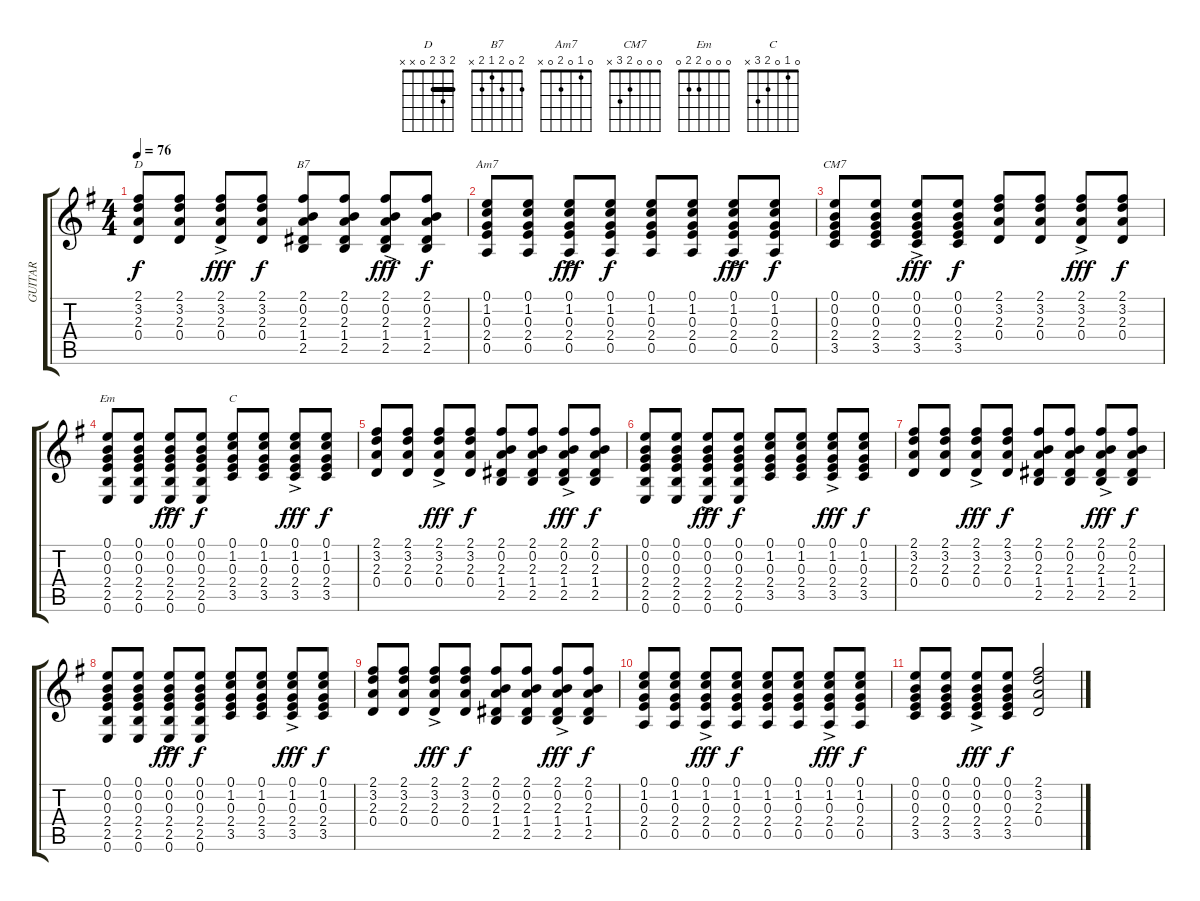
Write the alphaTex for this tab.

\track ("GUITAR" "GUITAR") {instrument acousticguitarsteel}
\staff {score tabs}
\tuning (E4 B3 G3 D3 A2 E2) {hide}
\chord ("D" 2 3 2 0 x x) {barre 2}
\chord ("B7" 2 0 2 1 2 x)
\chord ("Am7" 0 1 0 2 0 x)
\chord ("CM7" 0 0 0 2 3 x)
\chord ("Em" 0 0 0 2 2 0)
\chord ("C" 0 1 0 2 3 x)
\ts (4 4)
\tempo 76
\clef g2
\ks eminor
(2.1 3.2 2.3 0.4).8{ch "D" dy f} (2.1 3.2 2.3 0.4).8 (2.1{ac} 3.2{ac} 2.3{ac} 0.4{ac}).8{dy fff} (2.1 3.2 2.3 0.4).8{dy f} (2.1 0.2 2.3 1.4 2.5).8{ch "B7"} (2.1 0.2 2.3 1.4 2.5).8 (2.1{ac} 0.2{ac} 2.3{ac} 1.4{ac} 2.5{ac}).8{dy fff} (2.1 0.2 2.3 1.4 2.5).8{dy f} |
(0.1 1.2 0.3 2.4 0.5).8{ch "Am7"} (0.1 1.2 0.3 2.4 0.5).8 (0.1{ac} 1.2{ac} 0.3{ac} 2.4{ac} 0.5{ac}).8{dy fff} (0.1 1.2 0.3 2.4 0.5).8{dy f} (0.1 1.2 0.3 2.4 0.5).8 (0.1 1.2 0.3 2.4 0.5).8 (0.1{ac} 1.2{ac} 0.3{ac} 2.4{ac} 0.5{ac}).8{dy fff} (0.1 1.2 0.3 2.4 0.5).8{dy f} |
(0.1 0.2 0.3 2.4 3.5).8{ch "CM7"} (0.1 0.2 0.3 2.4 3.5).8 (0.1{ac} 0.2{ac} 0.3{ac} 2.4{ac} 3.5{ac}).8{dy fff} (0.1 0.2 0.3 2.4 3.5).8{dy f} (2.1 3.2 2.3 0.4).8 (2.1 3.2 2.3 0.4).8 (2.1{ac} 3.2{ac} 2.3{ac} 0.4{ac}).8{dy fff} (2.1 3.2 2.3 0.4).8{dy f} |
(0.1 0.2 0.3 2.4 2.5 0.6).8{ch "Em" instrument overdrivenguitar} (0.1 0.2 0.3 2.4 2.5 0.6).8 (0.1{ac} 0.2{ac} 0.3{ac} 2.4{ac} 2.5{ac} 0.6{ac}).8{dy fff} (0.1 0.2 0.3 2.4 2.5 0.6).8{dy f} (0.1 1.2 0.3 2.4 3.5).8{ch "C"} (0.1 1.2 0.3 2.4 3.5).8 (0.1{ac} 1.2{ac} 0.3{ac} 2.4{ac} 3.5{ac}).8{dy fff} (0.1 1.2 0.3 2.4 3.5).8{dy f} |
(2.1 3.2 2.3 0.4).8 (2.1 3.2 2.3 0.4).8 (2.1{ac} 3.2{ac} 2.3{ac} 0.4{ac}).8{dy fff} (2.1 3.2 2.3 0.4).8{dy f} (2.1 0.2 2.3 1.4 2.5).8 (2.1 0.2 2.3 1.4 2.5).8 (2.1{ac} 0.2{ac} 2.3{ac} 1.4{ac} 2.5{ac}).8{dy fff} (2.1 0.2 2.3 1.4 2.5).8{dy f} |
(0.1 0.2 0.3 2.4 2.5 0.6).8{instrument overdrivenguitar} (0.1 0.2 0.3 2.4 2.5 0.6).8 (0.1{ac} 0.2{ac} 0.3{ac} 2.4{ac} 2.5{ac} 0.6{ac}).8{dy fff} (0.1 0.2 0.3 2.4 2.5 0.6).8{dy f} (0.1 1.2 0.3 2.4 3.5).8 (0.1 1.2 0.3 2.4 3.5).8 (0.1{ac} 1.2{ac} 0.3{ac} 2.4{ac} 3.5{ac}).8{dy fff} (0.1 1.2 0.3 2.4 3.5).8{dy f} |
(2.1 3.2 2.3 0.4).8 (2.1 3.2 2.3 0.4).8 (2.1{ac} 3.2{ac} 2.3{ac} 0.4{ac}).8{dy fff} (2.1 3.2 2.3 0.4).8{dy f} (2.1 0.2 2.3 1.4 2.5).8 (2.1 0.2 2.3 1.4 2.5).8 (2.1{ac} 0.2{ac} 2.3{ac} 1.4{ac} 2.5{ac}).8{dy fff} (2.1 0.2 2.3 1.4 2.5).8{dy f} |
(0.1 0.2 0.3 2.4 2.5 0.6).8{instrument overdrivenguitar} (0.1 0.2 0.3 2.4 2.5 0.6).8 (0.1{ac} 0.2{ac} 0.3{ac} 2.4{ac} 2.5{ac} 0.6{ac}).8{dy fff} (0.1 0.2 0.3 2.4 2.5 0.6).8{dy f} (0.1 1.2 0.3 2.4 3.5).8 (0.1 1.2 0.3 2.4 3.5).8 (0.1{ac} 1.2{ac} 0.3{ac} 2.4{ac} 3.5{ac}).8{dy fff} (0.1 1.2 0.3 2.4 3.5).8{dy f} |
(2.1 3.2 2.3 0.4).8 (2.1 3.2 2.3 0.4).8 (2.1{ac} 3.2{ac} 2.3{ac} 0.4{ac}).8{dy fff} (2.1 3.2 2.3 0.4).8{dy f} (2.1 0.2 2.3 1.4 2.5).8 (2.1 0.2 2.3 1.4 2.5).8 (2.1{ac} 0.2{ac} 2.3{ac} 1.4{ac} 2.5{ac}).8{dy fff} (2.1 0.2 2.3 1.4 2.5).8{dy f} |
(0.1 1.2 0.3 2.4 0.5).8 (0.1 1.2 0.3 2.4 0.5).8 (0.1{ac} 1.2{ac} 0.3{ac} 2.4{ac} 0.5{ac}).8{dy fff} (0.1 1.2 0.3 2.4 0.5).8{dy f} (0.1 1.2 0.3 2.4 0.5).8 (0.1 1.2 0.3 2.4 0.5).8 (0.1{ac} 1.2{ac} 0.3{ac} 2.4{ac} 0.5{ac}).8{dy fff} (0.1 1.2 0.3 2.4 0.5).8{dy f} |
(0.1 0.2 0.3 2.4 3.5).8 (0.1 0.2 0.3 2.4 3.5).8 (0.1{ac} 0.2{ac} 0.3{ac} 2.4{ac} 3.5{ac}).8{dy fff} (0.1 0.2 0.3 2.4 3.5).8{dy f} (2.1 3.2 2.3 0.4).2
